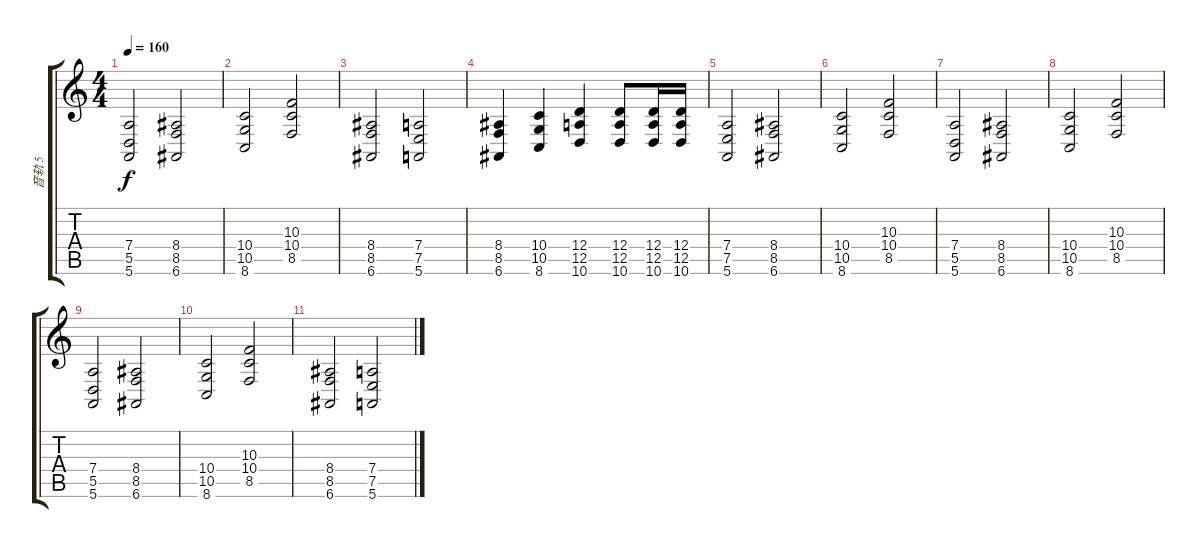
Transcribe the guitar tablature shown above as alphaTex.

\track ("音轨 5" "音轨 5") {instrument stringensemble1}
\staff {score tabs}
\tuning (E4 B3 G3 D3 A2 E2) {hide}
\ts (4 4)
\tempo 160
\clef g2
\ks c
(7.4 5.5 5.6).2{dy f} (8.4 8.5 6.6).2 |
(10.4 10.5 8.6).2 (10.3 10.4 8.5).2 |
(8.4 8.5 6.6).2 (7.4 7.5 5.6).2 |
(8.4 8.5 6.6).4 (10.4 10.5 8.6).4 (12.4 12.5 10.6).4 (12.4 12.5 10.6).8 (12.4 12.5 10.6).16 (12.4 12.5 10.6).16 |
(7.4 7.5 5.6).2 (8.4 8.5 6.6).2 |
(10.4 10.5 8.6).2 (10.3 10.4 8.5).2 |
(7.4 5.5 5.6).2 (8.4 8.5 6.6).2 |
(10.4 10.5 8.6).2 (10.3 10.4 8.5).2 |
(7.4 5.5 5.6).2 (8.4 8.5 6.6).2 |
(10.4 10.5 8.6).2 (10.3 10.4 8.5).2 |
(8.4 8.5 6.6).2 (7.4 7.5 5.6).2
